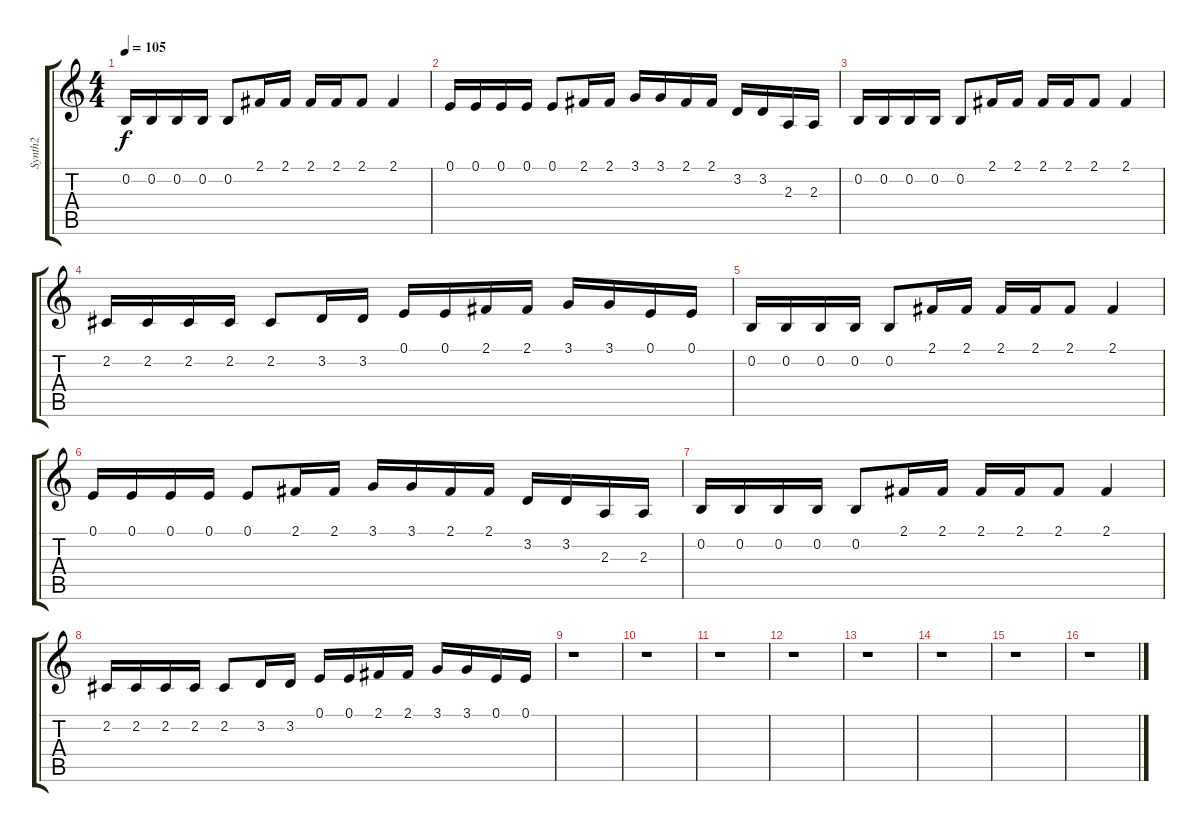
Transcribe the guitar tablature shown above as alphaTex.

\track ("Synth2" "Synth2") {instrument fx1rain}
\staff {score tabs}
\tuning (E4 B3 G3 D3 A2 E2) {hide}
\ts (4 4)
\tempo 105
\clef g2
\ks c
0.2.16{dy f} 0.2.16 0.2.16 0.2.16 0.2.8 2.1.16 2.1.16 2.1.16 2.1.16 2.1.8 2.1.4 |
0.1.16 0.1.16 0.1.16 0.1.16 0.1.8 2.1.16 2.1.16 3.1.16 3.1.16 2.1.16 2.1.16 3.2.16 3.2.16 2.3.16 2.3.16 |
0.2.16 0.2.16 0.2.16 0.2.16 0.2.8 2.1.16 2.1.16 2.1.16 2.1.16 2.1.8 2.1.4 |
2.2.16 2.2.16 2.2.16 2.2.16 2.2.8 3.2.16 3.2.16 0.1.16 0.1.16 2.1.16 2.1.16 3.1.16 3.1.16 0.1.16 0.1.16 |
0.2.16 0.2.16 0.2.16 0.2.16 0.2.8 2.1.16 2.1.16 2.1.16 2.1.16 2.1.8 2.1.4 |
0.1.16 0.1.16 0.1.16 0.1.16 0.1.8 2.1.16 2.1.16 3.1.16 3.1.16 2.1.16 2.1.16 3.2.16 3.2.16 2.3.16 2.3.16 |
0.2.16 0.2.16 0.2.16 0.2.16 0.2.8 2.1.16 2.1.16 2.1.16 2.1.16 2.1.8 2.1.4 |
2.2.16 2.2.16 2.2.16 2.2.16 2.2.8 3.2.16 3.2.16 0.1.16 0.1.16 2.1.16 2.1.16 3.1.16 3.1.16 0.1.16 0.1.16 |
r.1 |
r.1 |
r.1 |
r.1 |
r.1 |
r.1 |
r.1 |
r.1
